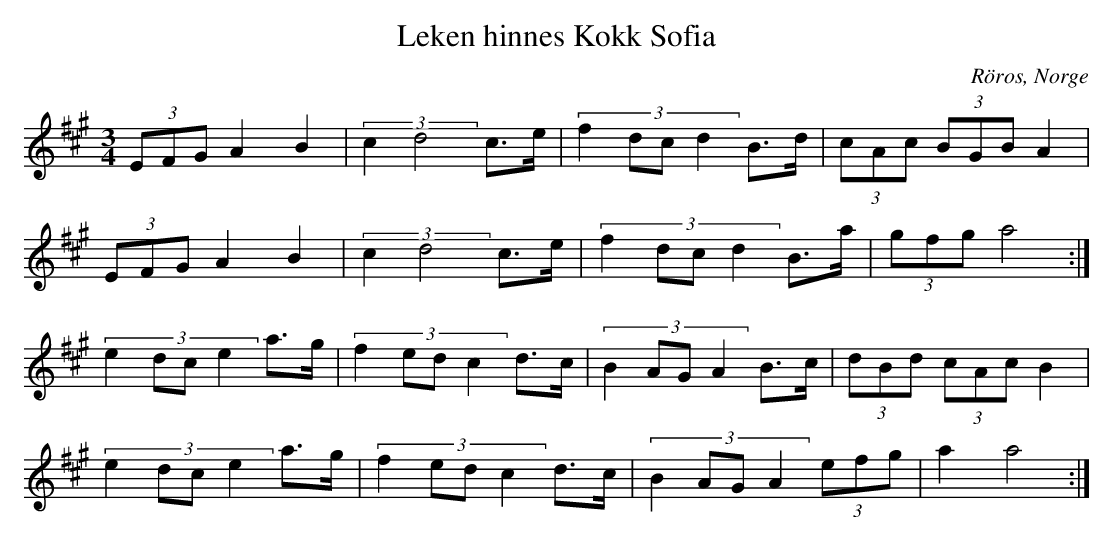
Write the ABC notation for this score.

X:1
T: Leken hinnes Kokk Sofia
O: Röros, Norge
M: 3/4
L: 1/8
K: A
(3 EFG A2B2|(3:2:2 c2d4 c>e|(3:2:4 f2dcd2 B>d|(3 cAc (3 BGB A2|
(3 EFG A2B2|(3:2:2 c2d4 c>e|(3:2:4 f2dcd2 B>a|(3 gfg a4:|
(3:2:4 e2dce2 a>g|(3:2:4 f2edc2 d>c|(3:2:4 B2AGA2 B>c|(3 dBd (3 cAc B2|
(3:2:4 e2dce2 a>g|(3:2:4 f2edc2 d>c|(3:2:4 B2AGA2 (3 efg| a2 a4:|
